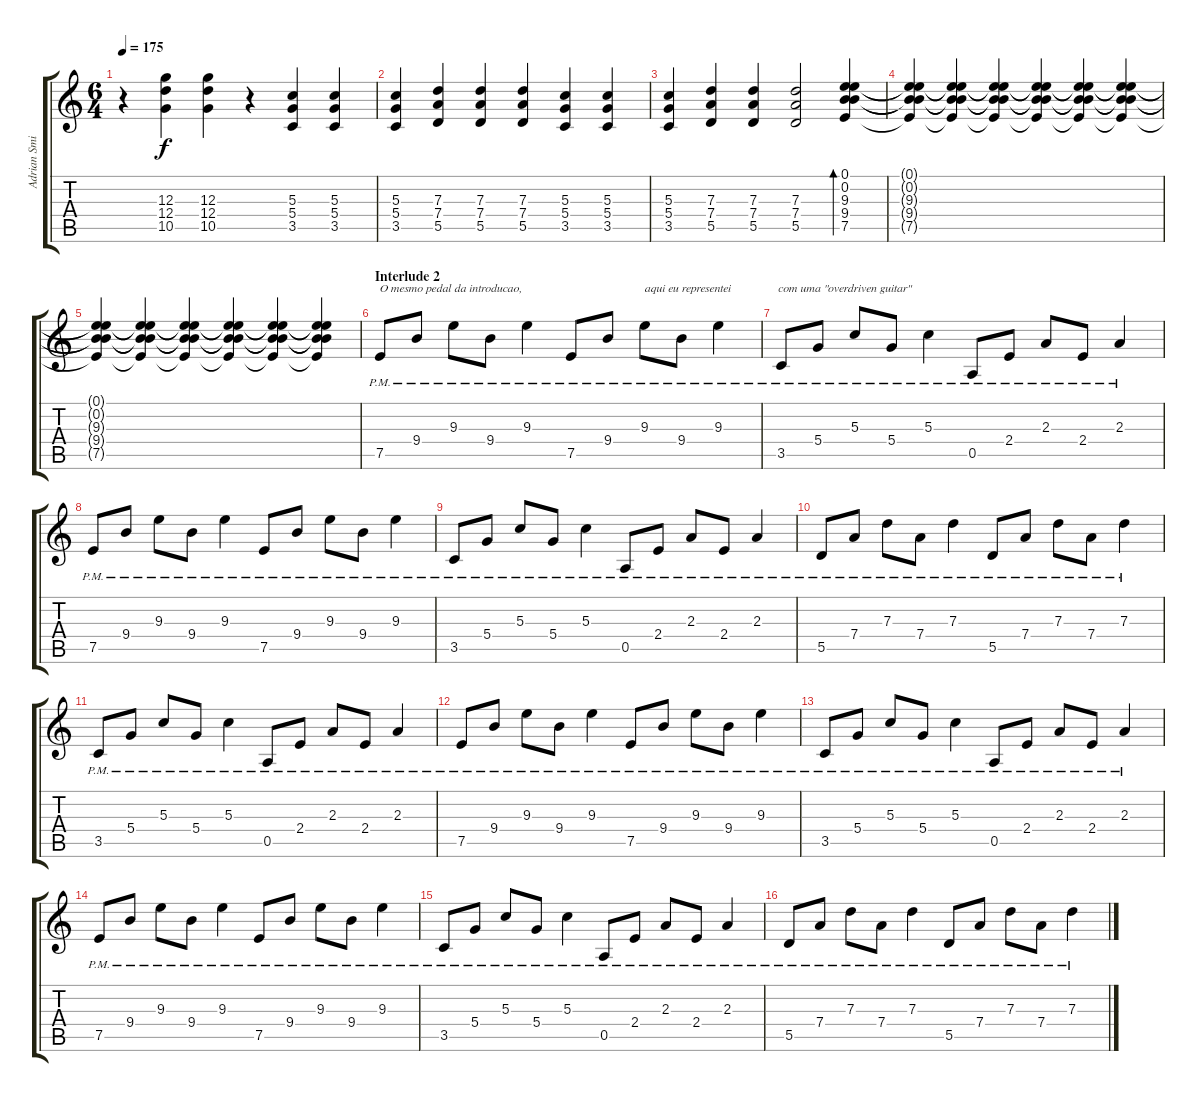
\track ("Adrian Smith" "Adrian Smi") {instrument electricguitarclean}
\staff {score tabs}
\tuning (E4 B3 G3 D3 A2 E2) {hide}
\ts (6 4)
\tempo 175
\clef g2
\ks c
r.4{dy f} (12.3 12.4 10.5).4 (12.3 12.4 10.5).4 r.4 (5.3 5.4 3.5).4 (5.3 5.4 3.5).4 |
(5.3 5.4 3.5).4 (7.3 7.4 5.5).4 (7.3 7.4 5.5).4 (7.3 7.4 5.5).4 (5.3 5.4 3.5).4 (5.3 5.4 3.5).4 |
(5.3 5.4 3.5).4 (7.3 7.4 5.5).4 (7.3 7.4 5.5).4 (7.3 7.4 5.5).2 (0.1 0.2 9.3 9.4 7.5).4{bd 60} |
(0.1{t} 0.2{t} 9.3{t} 9.4{t} 7.5{t}).4 (0.1{t} 0.2{t} 9.3{t} 9.4{t} 7.5{t}).4 (0.1{t} 0.2{t} 9.3{t} 9.4{t} 7.5{t}).4 (0.1{t} 0.2{t} 9.3{t} 9.4{t} 7.5{t}).4 (0.1{t} 0.2{t} 9.3{t} 9.4{t} 7.5{t}).4 (0.1{t} 0.2{t} 9.3{t} 9.4{t} 7.5{t}).4 |
(0.1{t} 0.2{t} 9.3{t} 9.4{t} 7.5{t}).4 (0.1{t} 0.2{t} 9.3{t} 9.4{t} 7.5{t}).4 (0.1{t} 0.2{t} 9.3{t} 9.4{t} 7.5{t}).4 (0.1{t} 0.2{t} 9.3{t} 9.4{t} 7.5{t}).4 (0.1{t} 0.2{t} 9.3{t} 9.4{t} 7.5{t}).4 (0.1{t} 0.2{t} 9.3{t} 9.4{t} 7.5{t}).4 |
\section ("" "Interlude 2")
7.5{pm}.8{txt "O mesmo pedal da introducao, " instrument overdrivenguitar} 9.4{pm}.8 9.3{pm}.8 9.4{pm}.8 9.3{pm}.4 7.5{pm}.8 9.4{pm}.8 9.3{pm}.8{txt "aqui eu representei"} 9.4{pm}.8 9.3{pm}.4{txt "                    com uma \"overdriven guitar\" "} |
3.5{pm}.8 5.4{pm}.8 5.3{pm}.8 5.4{pm}.8 5.3{pm}.4 0.5{pm}.8 2.4{pm}.8 2.3{pm}.8 2.4{pm}.8 2.3{pm}.4 |
7.5{pm}.8 9.4{pm}.8 9.3{pm}.8 9.4{pm}.8 9.3{pm}.4 7.5{pm}.8 9.4{pm}.8 9.3{pm}.8 9.4{pm}.8 9.3{pm}.4 |
3.5{pm}.8 5.4{pm}.8 5.3{pm}.8 5.4{pm}.8 5.3{pm}.4 0.5{pm}.8 2.4{pm}.8 2.3{pm}.8 2.4{pm}.8 2.3{pm}.4 |
5.5{pm}.8 7.4{pm}.8 7.3{pm}.8 7.4{pm}.8 7.3{pm}.4 5.5{pm}.8 7.4{pm}.8 7.3{pm}.8 7.4{pm}.8 7.3{pm}.4 |
3.5{pm}.8 5.4{pm}.8 5.3{pm}.8 5.4{pm}.8 5.3{pm}.4 0.5{pm}.8 2.4{pm}.8 2.3{pm}.8 2.4{pm}.8 2.3{pm}.4 |
7.5{pm}.8 9.4{pm}.8 9.3{pm}.8 9.4{pm}.8 9.3{pm}.4 7.5{pm}.8 9.4{pm}.8 9.3{pm}.8 9.4{pm}.8 9.3{pm}.4 |
3.5{pm}.8 5.4{pm}.8 5.3{pm}.8 5.4{pm}.8 5.3{pm}.4 0.5{pm}.8 2.4{pm}.8 2.3{pm}.8 2.4{pm}.8 2.3{pm}.4 |
7.5{pm}.8 9.4{pm}.8 9.3{pm}.8 9.4{pm}.8 9.3{pm}.4 7.5{pm}.8 9.4{pm}.8 9.3{pm}.8 9.4{pm}.8 9.3{pm}.4 |
3.5{pm}.8 5.4{pm}.8 5.3{pm}.8 5.4{pm}.8 5.3{pm}.4 0.5{pm}.8 2.4{pm}.8 2.3{pm}.8 2.4{pm}.8 2.3{pm}.4 |
5.5{pm}.8 7.4{pm}.8 7.3{pm}.8 7.4{pm}.8 7.3{pm}.4 5.5{pm}.8 7.4{pm}.8 7.3{pm}.8 7.4{pm}.8 7.3{pm}.4
